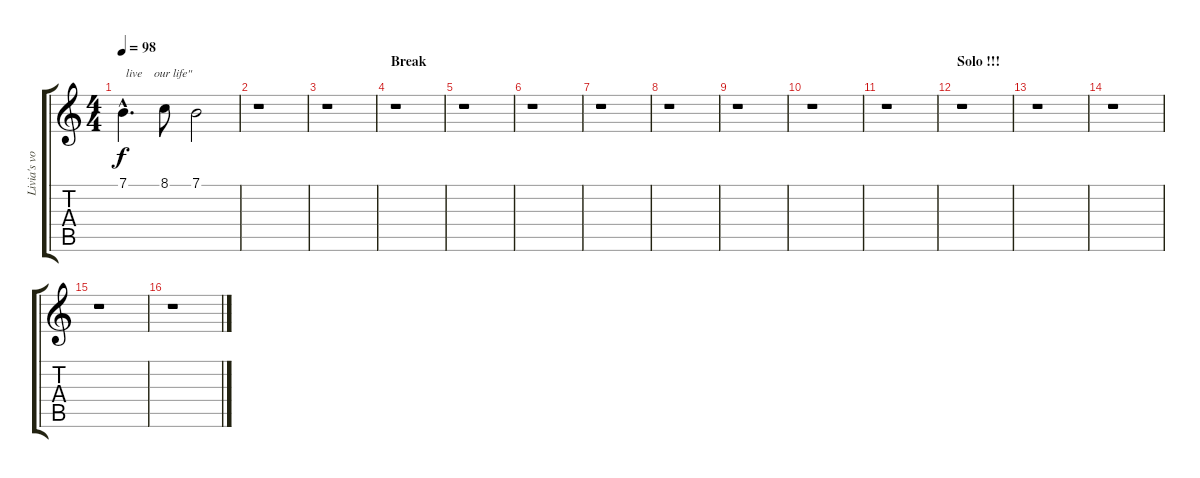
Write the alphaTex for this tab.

\track ("Livia's voice" "Livia's vo") {instrument choiraahs}
\staff {score tabs}
\tuning (E4 B3 G3 D3 A2 E2) {hide}
\ts (4 4)
\tempo 98
\clef g2
\ks c
7.1{hac}.4{d txt " live    our life\"" dy f} 8.1.8 7.1.2 |
r.1 |
r.1 |
\section ("" "Break")
r.1 |
r.1 |
r.1 |
r.1 |
r.1 |
r.1 |
r.1 |
r.1 |
\section ("" "Solo !!!")
r.1 |
r.1 |
r.1 |
r.1 |
r.1
